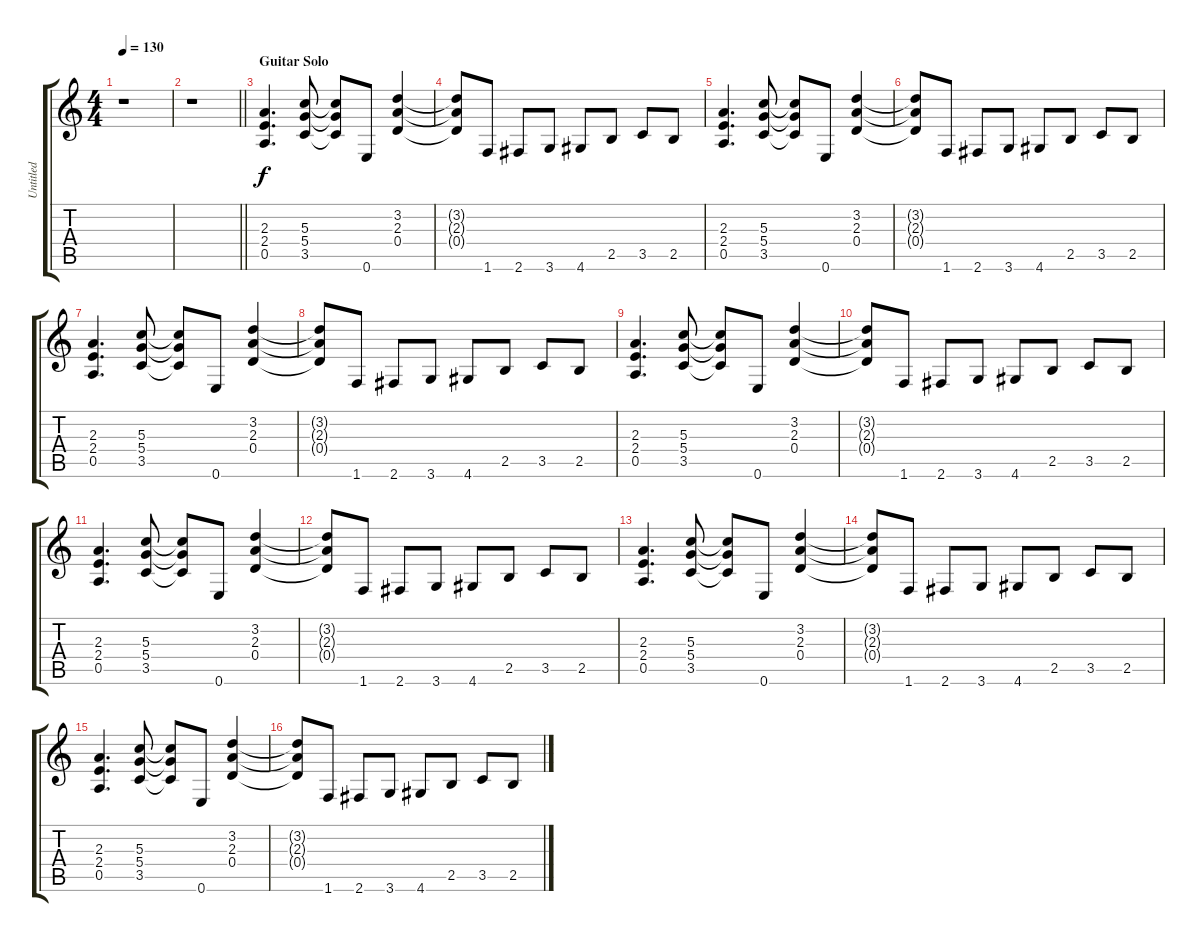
\track ("Untitled" "Untitled") {instrument distortionguitar}
\staff {score tabs}
\tuning (E4 B3 G3 D3 A2 E2) {hide}
\ts (4 4)
\tempo 130
\clef g2
\ks c
r.1{dy f} |
\barLineRight lightlight
r.1 |
\section ("" "Guitar Solo")
(2.3 2.4 0.5).4{d} (5.3 5.4 3.5).8 (5.3{t} 5.4{t} 3.5{t}).8 0.6.8 (3.2 2.3 0.4).4 |
(3.2{t} 2.3{t} 0.4{t}).8 1.6.8 2.6.8 3.6.8 4.6.8 2.5.8 3.5.8 2.5.8 |
(2.3 2.4 0.5).4{d} (5.3 5.4 3.5).8 (5.3{t} 5.4{t} 3.5{t}).8 0.6.8 (3.2 2.3 0.4).4 |
(3.2{t} 2.3{t} 0.4{t}).8 1.6.8 2.6.8 3.6.8 4.6.8 2.5.8 3.5.8 2.5.8 |
(2.3 2.4 0.5).4{d} (5.3 5.4 3.5).8 (5.3{t} 5.4{t} 3.5{t}).8 0.6.8 (3.2 2.3 0.4).4 |
(3.2{t} 2.3{t} 0.4{t}).8 1.6.8 2.6.8 3.6.8 4.6.8 2.5.8 3.5.8 2.5.8 |
(2.3 2.4 0.5).4{d} (5.3 5.4 3.5).8 (5.3{t} 5.4{t} 3.5{t}).8 0.6.8 (3.2 2.3 0.4).4 |
(3.2{t} 2.3{t} 0.4{t}).8 1.6.8 2.6.8 3.6.8 4.6.8 2.5.8 3.5.8 2.5.8 |
(2.3 2.4 0.5).4{d} (5.3 5.4 3.5).8 (5.3{t} 5.4{t} 3.5{t}).8 0.6.8 (3.2 2.3 0.4).4 |
(3.2{t} 2.3{t} 0.4{t}).8 1.6.8 2.6.8 3.6.8 4.6.8 2.5.8 3.5.8 2.5.8 |
(2.3 2.4 0.5).4{d} (5.3 5.4 3.5).8 (5.3{t} 5.4{t} 3.5{t}).8 0.6.8 (3.2 2.3 0.4).4 |
(3.2{t} 2.3{t} 0.4{t}).8 1.6.8 2.6.8 3.6.8 4.6.8 2.5.8 3.5.8 2.5.8 |
(2.3 2.4 0.5).4{d} (5.3 5.4 3.5).8 (5.3{t} 5.4{t} 3.5{t}).8 0.6.8 (3.2 2.3 0.4).4 |
(3.2{t} 2.3{t} 0.4{t}).8 1.6.8 2.6.8 3.6.8 4.6.8 2.5.8 3.5.8 2.5.8
